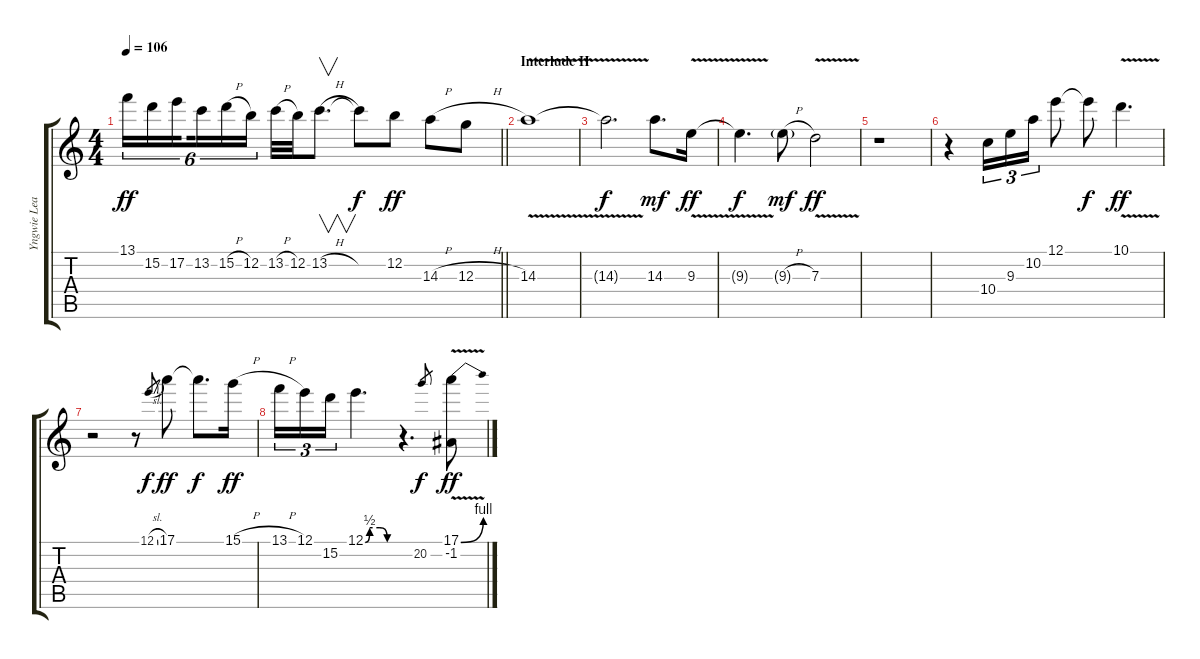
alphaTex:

\track ("Yngwie Lead" "Yngwie Lea") {instrument overdrivenguitar}
\staff {score tabs}
\tuning (E4 B3 G3 D3 A2 E2) {hide}
\ts (4 4)
\tempo 106
\clef g2
\barLineRight lightlight
\ks c
13.1.16{tu (6 4) dy ff} 15.2.16{tu (6 4)} 17.2.16{tu (6 4) beam splitsecondary} 13.2.16{tu (6 4)} 15.2{h}.16{tu (6 4)} 12.2.16{tu (6 4)} 13.2{h}.32 12.2.32 13.2{h}.8{v d} 13.2{t}.8{dy f} 12.2.8{dy ff} 14.3{h}.8 12.3{h}.8 |
\section ("" "Interlude II")
14.3{v}.1 |
14.3{t}.2{d dy f} 14.3.8{d dy mf} 9.3{v}.16{dy ff} |
9.3{t}.4{d dy f} 9.3{h g}.8{dy mf} 7.3{v}.2{dy ff} |
r.1 |
r.4 10.4.16{tu (3 2)} 9.3.16{tu (3 2)} 10.2.16{tu (3 2)} 12.1.8 12.1{t}.8{dy f} 10.1{v}.4{d dy ff} |
r.2 r.8 12.1{sl}.8{gr dy f} 17.1.8{dy ff} 17.1{t}.8{d dy f} 15.1{h}.16{dy ff} |
13.1{h}.16{tu (3 2)} 12.1.16{tu (3 2)} 15.2.16{tu (3 2)} 12.1{be (custom 0 0 9 2 15 2 30 2 45 0 60 0)}.4{d} r.4{d} 20.2.8{gr dy f} (17.1{be (bend 0 0 60 4) v} -1.2{v}).8{dy ff}
